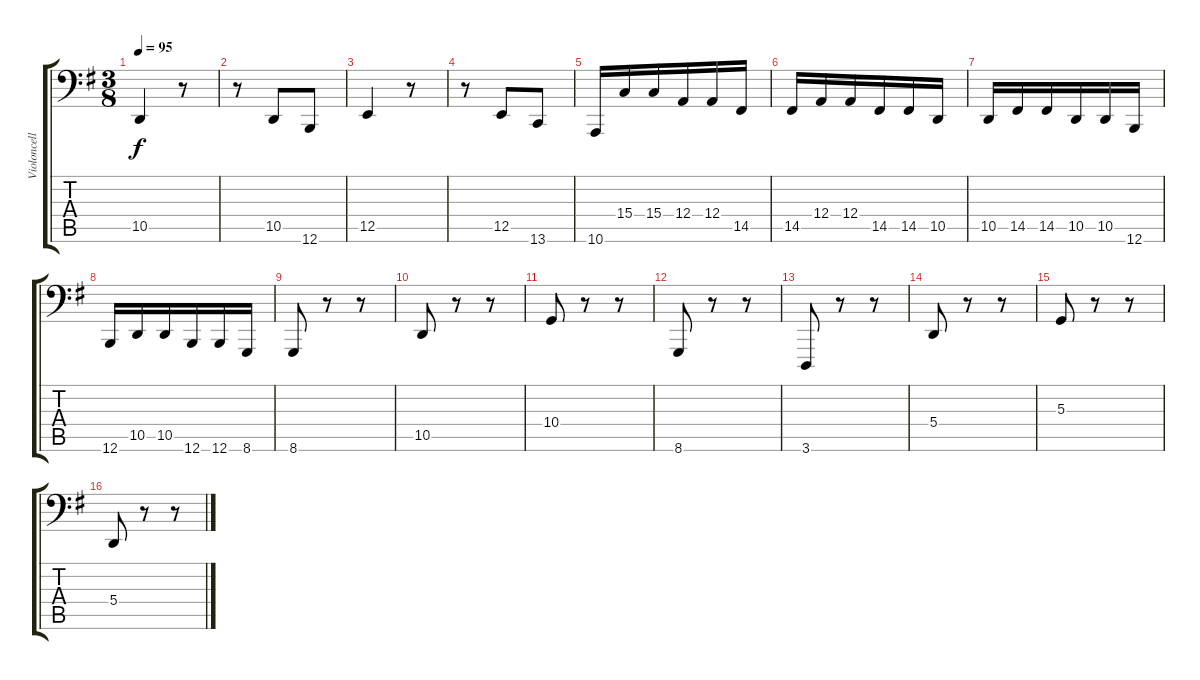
\track ("Violoncello" "Violoncell") {instrument cello}
\staff {score tabs}
\tuning (C3 G2 D2 A1 E1 B0) {hide}
\ts (3 8)
\tempo 95
\clef f4
\ks g
10.5.4{dy f beam Up} r.8 |
r.8 10.5.8{beam merge} 12.6.8 |
12.5.4 r.8 |
r.8 12.5.8{beam merge} 13.6.8 |
10.6.16 15.4.16{beam merge} 15.4.16 12.4.16{beam merge} 12.4.16 14.5.16 |
14.5.16 12.4.16{beam merge} 12.4.16 14.5.16{beam merge} 14.5.16 10.5.16 |
10.5.16{beam Up} 14.5.16{beam Up beam merge} 14.5.16{beam Up} 10.5.16{beam Up beam merge} 10.5.16{beam Up} 12.6.16{beam Up} |
12.6.16 10.5.16{beam merge} 10.5.16 12.6.16{beam merge} 12.6.16 8.6.16 |
8.6.8 r.8 r.8 |
10.5.8 r.8 r.8 |
10.4.8 r.8 r.8 |
8.6.8 r.8 r.8 |
3.6.8 r.8 r.8 |
5.4.8 r.8 r.8 |
5.3.8 r.8 r.8 |
5.4.8 r.8 r.8
